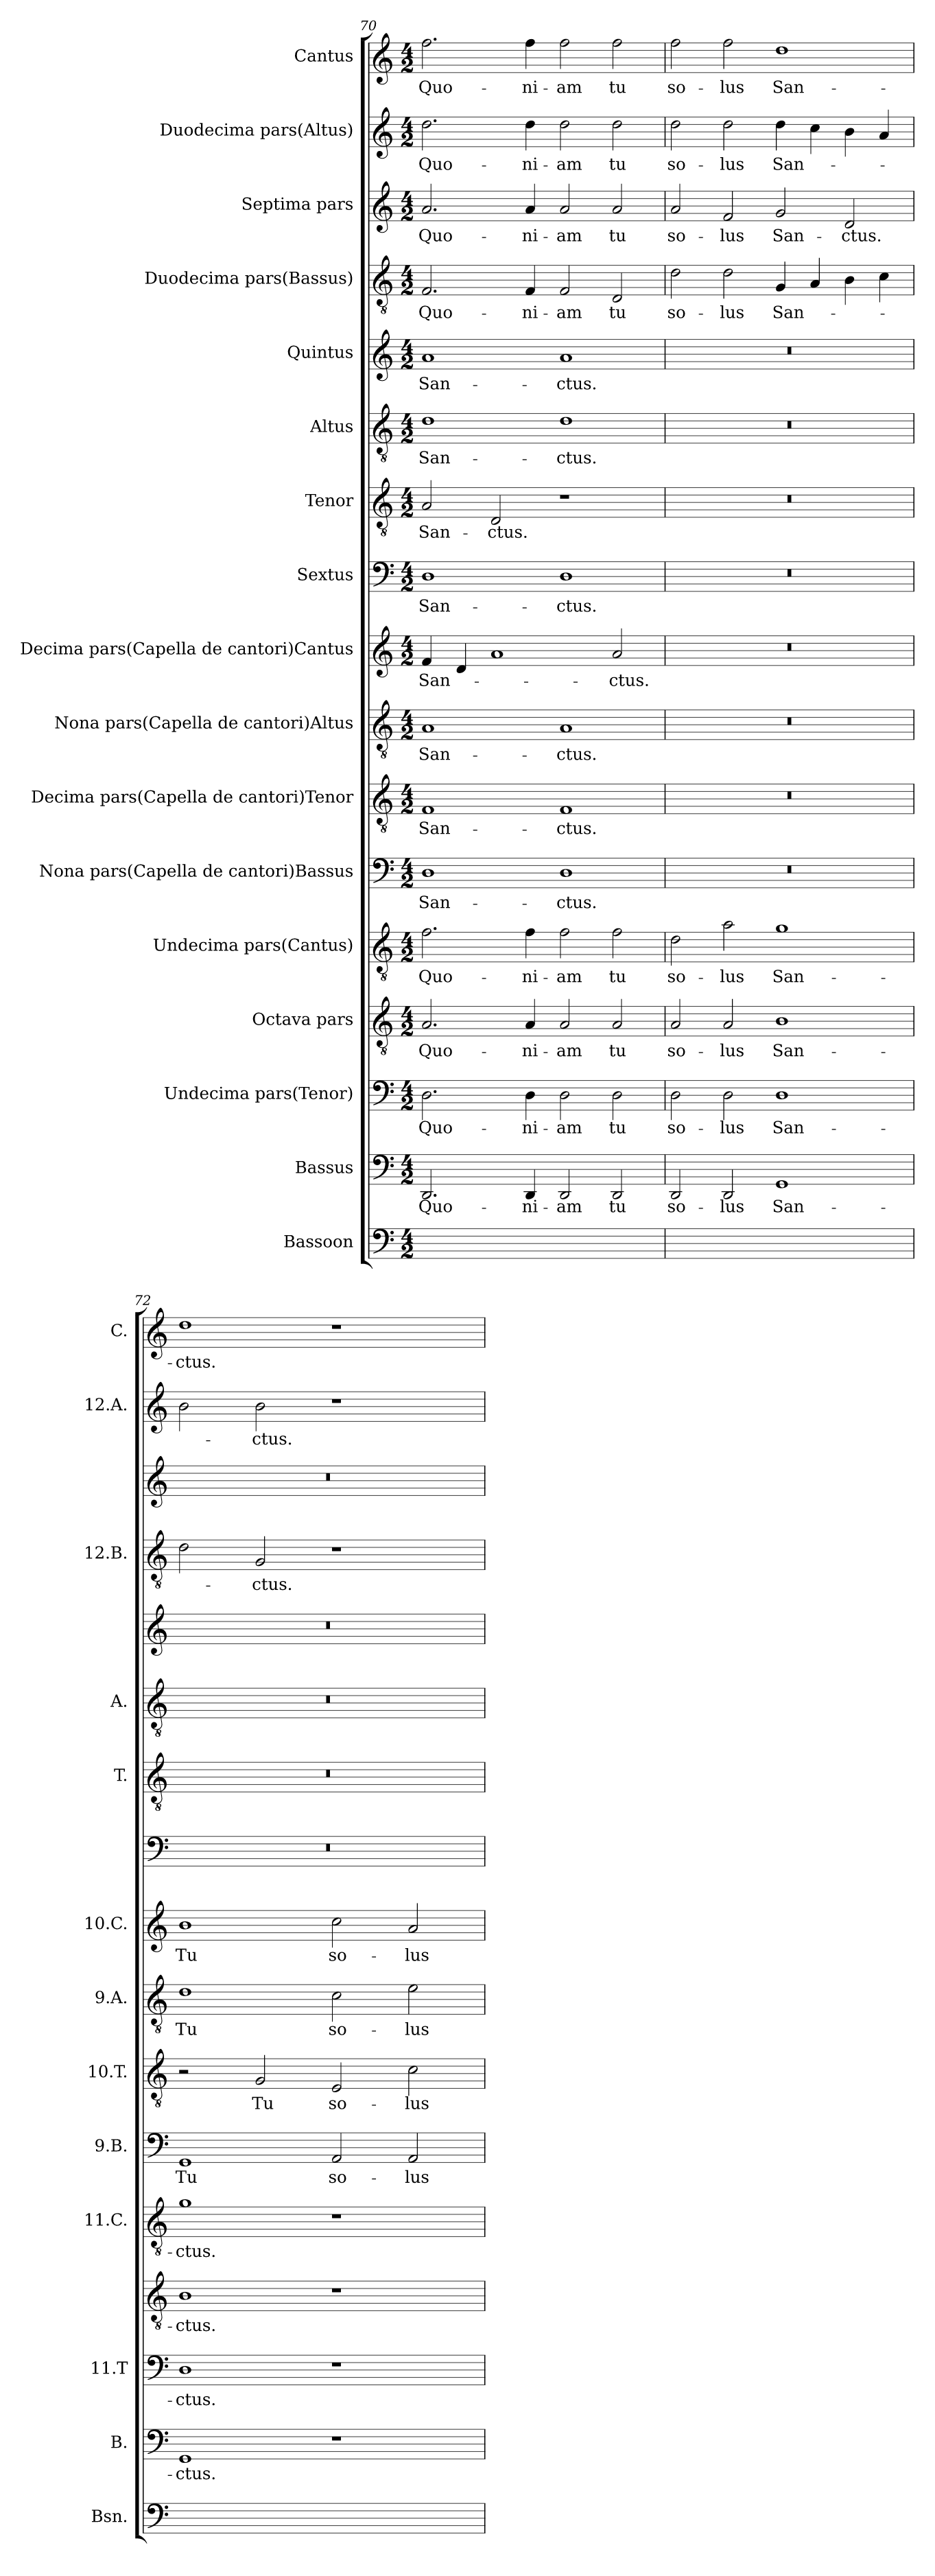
**kern	**text	**kern	**text	**kern	**text	**kern	**text	**kern	**text	**kern	**text	**kern	**text	**kern	**text	**kern	**text	**kern	**text	**kern	**text	**kern	**text	**kern	**text	**kern	**text	**kern	**text	**kern	**text	**kern	**text
*part17	*part17	*part16	*part16	*part15	*part15	*part14	*part14	*part13	*part13	*part12	*part12	*part11	*part11	*part10	*part10	*part9	*part9	*part8	*part8	*part7	*part7	*part6	*part6	*part5	*part5	*part4	*part4	*part3	*part3	*part2	*part2	*part1	*part1
*staff17	*staff17	*staff16	*staff16	*staff15	*staff15	*staff14	*staff14	*staff13	*staff13	*staff12	*staff12	*staff11	*staff11	*staff10	*staff10	*staff9	*staff9	*staff8	*staff8	*staff7	*staff7	*staff6	*staff6	*staff5	*staff5	*staff4	*staff4	*staff3	*staff3	*staff2	*staff2	*staff1	*staff1
*I"Bassoon	*	*I"Bassus	*	*I"Undecima pars(Tenor)	*	*I"Octava pars	*	*I"Undecima pars(Cantus)	*	*I"Nona pars(Capella de cantori)Bassus	*	*I"Decima pars(Capella de cantori)Tenor	*	*I"Nona pars(Capella de cantori)Altus	*	*I"Decima pars(Capella de cantori)Cantus	*	*I"Sextus	*	*I"Tenor	*	*I"Altus	*	*I"Quintus	*	*I"Duodecima pars(Bassus)	*	*I"Septima pars	*	*I"Duodecima pars(Altus)	*	*I"Cantus	*
*I'Bsn.	*	*I'B.	*	*I'11.T	*	*	*	*I'11.C.	*	*I'9.B.	*	*I'10.T.	*	*I'9.A.	*	*I'10.C.	*	*	*	*I'T.	*	*I'A.	*	*	*	*I'12.B.	*	*	*	*I'12.A.	*	*I'C.	*
*clefF4	*	*clefF4	*	*clefF4	*	*clefGv2	*	*clefGv2	*	*clefF4	*	*clefGv2	*	*clefGv2	*	*clefG2	*	*clefF4	*	*clefGv2	*	*clefGv2	*	*clefG2	*	*clefGv2	*	*clefG2	*	*clefG2	*	*clefG2	*
*	*	*	*	*	*	*ITrd7c12	*	*ITrd7c12	*	*	*	*ITrd7c12	*	*ITrd7c12	*	*	*	*	*	*ITrd7c12	*	*ITrd7c12	*	*	*	*ITrd7c12	*	*	*	*	*	*	*
*k[]	*	*k[]	*	*k[]	*	*k[]	*	*k[]	*	*k[]	*	*k[]	*	*k[]	*	*k[]	*	*k[]	*	*k[]	*	*k[]	*	*k[]	*	*k[]	*	*k[]	*	*k[]	*	*k[]	*
*a:	*	*a:	*	*a:	*	*a:	*	*a:	*	*a:	*	*a:	*	*a:	*	*a:	*	*a:	*	*a:	*	*a:	*	*a:	*	*a:	*	*a:	*	*a:	*	*a:	*
*M4/2	*	*M4/2	*	*M4/2	*	*M4/2	*	*M4/2	*	*M4/2	*	*M4/2	*	*M4/2	*	*M4/2	*	*M4/2	*	*M4/2	*	*M4/2	*	*M4/2	*	*M4/2	*	*M4/2	*	*M4/2	*	*M4/2	*
=70	=70	=70	=70	=70	=70	=70	=70	=70	=70	=70	=70	=70	=70	=70	=70	=70	=70	=70	=70	=70	=70	=70	=70	=70	=70	=70	=70	=70	=70	=70	=70	=70	=70
!	!	!	!LO:LY:b	!	!LO:LY:b	!	!LO:LY:b	!	!LO:LY:b	!	!LO:LY:b	!	!LO:LY:b	!	!LO:LY:b	!	!LO:LY:b	!	!LO:LY:b	!	!LO:LY:b	!	!LO:LY:b	!	!LO:LY:b	!	!LO:LY:b	!	!LO:LY:b	!	!LO:LY:b	!	!LO:LY:b
2.DD/yy	Quo-	2.DD/	Quo-	2.D\	Quo-	2.AA/	Quo-	2.F\	Quo-	1D	San-	1FF	San-	1AA	San-	4f/	San-	1D	San-	2AA/	San-	1D	San-	1a	San-	2.FF/	Quo-	2.a/	Quo-	2.dd\	Quo-	2.ff\	Quo-
.	.	.	.	.	.	.	.	.	.	.	.	.	.	.	.	4d/	.	.	.	.	.	.	.	.	.	.	.	.	.	.	.	.	.
!	!	!	!	!	!	!	!	!	!	!	!	!	!	!	!	!	!	!	!	!	!LO:LY:b	!	!	!	!	!	!	!	!	!	!	!	!
.	.	.	.	.	.	.	.	.	.	.	.	.	.	.	.	1a	.	.	.	2DD/	-ctus.	.	.	.	.	.	.	.	.	.	.	.	.
!	!	!	!LO:LY:b	!	!LO:LY:b	!	!LO:LY:b	!	!LO:LY:b	!	!	!	!	!	!	!	!	!	!	!	!	!	!	!	!	!	!LO:LY:b	!	!LO:LY:b	!	!LO:LY:b	!	!LO:LY:b
4DD/yy	-ni-	4DD/	-ni-	4D\	-ni-	4AA/	-ni-	4F\	-ni-	.	.	.	.	.	.	.	.	.	.	.	.	.	.	.	.	4FF/	-ni-	4a/	-ni-	4dd\	-ni-	4ff\	-ni-
!	!	!	!LO:LY:b	!	!LO:LY:b	!	!LO:LY:b	!	!LO:LY:b	!	!LO:LY:b	!	!LO:LY:b	!	!LO:LY:b	!	!	!	!LO:LY:b	!	!	!	!LO:LY:b	!	!LO:LY:b	!	!LO:LY:b	!	!LO:LY:b	!	!LO:LY:b	!	!LO:LY:b
2DD/yy	-am	2DD/	-am	2D\	-am	2AA/	-am	2F\	-am	1D	-ctus.	1FF	-ctus.	1AA	-ctus.	.	.	1D	-ctus.	1r	.	1D	-ctus.	1a	-ctus.	2FF/	-am	2a/	-am	2dd\	-am	2ff\	-am
!	!	!	!LO:LY:b	!	!LO:LY:b	!	!LO:LY:b	!	!LO:LY:b	!	!	!	!	!	!	!	!LO:LY:b	!	!	!	!	!	!	!	!	!	!LO:LY:b	!	!LO:LY:b	!	!LO:LY:b	!	!LO:LY:b
2DD/yy	tu	2DD/	tu	2D\	tu	2AA/	tu	2F\	tu	.	.	.	.	.	.	2a/	-ctus.	.	.	.	.	.	.	.	.	2DD/	tu	2a/	tu	2dd\	tu	2ff\	tu
!!LO:PB:g=z
=71	=71	=71	=71	=71	=71	=71	=71	=71	=71	=71	=71	=71	=71	=71	=71	=71	=71	=71	=71	=71	=71	=71	=71	=71	=71	=71	=71	=71	=71	=71	=71	=71	=71
!	!	!	!LO:LY:b	!	!LO:LY:b	!	!LO:LY:b	!	!LO:LY:b	!LO:N:vis=1	!	!LO:N:vis=1	!	!LO:N:vis=1	!	!LO:N:vis=1	!	!LO:N:vis=1	!	!LO:N:vis=1	!	!LO:N:vis=1	!	!LO:N:vis=1	!	!	!LO:LY:b	!	!LO:LY:b	!	!LO:LY:b	!	!LO:LY:b
2DD/yy	so-	2DD/	so-	2D\	so-	2AA/	so-	2D\	so-	0r	.	0r	.	0r	.	0r	.	0r	.	0r	.	0r	.	0r	.	2D\	so-	2a/	so-	2dd\	so-	2ff\	so-
!	!	!	!LO:LY:b	!	!LO:LY:b	!	!LO:LY:b	!	!LO:LY:b	!	!	!	!	!	!	!	!	!	!	!	!	!	!	!	!	!	!LO:LY:b	!	!LO:LY:b	!	!LO:LY:b	!	!LO:LY:b
2DD/yy	-lus	2DD/	-lus	2D\	-lus	2AA/	-lus	2A\	-lus	.	.	.	.	.	.	.	.	.	.	.	.	.	.	.	.	2D\	-lus	2f/	-lus	2dd\	-lus	2ff\	-lus
!	!	!	!LO:LY:b	!	!LO:LY:b	!	!LO:LY:b	!	!LO:LY:b	!	!	!	!	!	!	!	!	!	!	!	!	!	!	!	!	!	!LO:LY:b	!	!LO:LY:b	!	!LO:LY:b	!	!LO:LY:b
1GGyy	San-	1GG	San-	1D	San-	1BB	San-	1G	San-	.	.	.	.	.	.	.	.	.	.	.	.	.	.	.	.	4GG/	San-	2g/	San-	4dd\	San-	1dd	San-
.	.	.	.	.	.	.	.	.	.	.	.	.	.	.	.	.	.	.	.	.	.	.	.	.	.	4AA/	.	.	.	4cc\	.	.	.
!	!	!	!	!	!	!	!	!	!	!	!	!	!	!	!	!	!	!	!	!	!	!	!	!	!	!	!	!	!LO:LY:b	!	!	!	!
.	.	.	.	.	.	.	.	.	.	.	.	.	.	.	.	.	.	.	.	.	.	.	.	.	.	4BB\	.	2d/	-ctus.	4b\	.	.	.
.	.	.	.	.	.	.	.	.	.	.	.	.	.	.	.	.	.	.	.	.	.	.	.	.	.	4C\	.	.	.	4a/	.	.	.
=72	=72	=72	=72	=72	=72	=72	=72	=72	=72	=72	=72	=72	=72	=72	=72	=72	=72	=72	=72	=72	=72	=72	=72	=72	=72	=72	=72	=72	=72	=72	=72	=72	=72
!	!	!	!LO:LY:b	!	!LO:LY:b	!	!LO:LY:b	!	!LO:LY:b	!	!LO:LY:b	!	!	!	!LO:LY:b	!	!LO:LY:b	!LO:N:vis=1	!	!LO:N:vis=1	!	!LO:N:vis=1	!	!LO:N:vis=1	!	!	!	!LO:N:vis=1	!	!	!	!	!LO:LY:b
1GGyy	-ctus.	1GG	-ctus.	1D	-ctus.	1BB	-ctus.	1G	-ctus.	1GG	Tu	2r	.	1D	Tu	1b	Tu	0r	.	0r	.	0r	.	0r	.	2D\	.	0r	.	2b\	.	1dd	-ctus.
!	!	!	!	!	!	!	!	!	!	!	!	!	!LO:LY:b	!	!	!	!	!	!	!	!	!	!	!	!	!	!LO:LY:b	!	!	!	!LO:LY:b	!	!
.	.	.	.	.	.	.	.	.	.	.	.	2GG/	Tu	.	.	.	.	.	.	.	.	.	.	.	.	2GG/	-ctus.	.	.	2b\	-ctus.	.	.
!	!	!	!	!	!	!	!	!	!	!	!LO:LY:b	!	!LO:LY:b	!	!LO:LY:b	!	!LO:LY:b	!	!	!	!	!	!	!	!	!	!	!	!	!	!	!	!
1ryy	.	1r	.	1r	.	1r	.	1r	.	2AA/	so-	2EE/	so-	2C\	so-	2cc\	so-	.	.	.	.	.	.	.	.	1r	.	.	.	1r	.	1r	.
!	!	!	!	!	!	!	!	!	!	!	!LO:LY:b	!	!LO:LY:b	!	!LO:LY:b	!	!LO:LY:b	!	!	!	!	!	!	!	!	!	!	!	!	!	!	!	!
.	.	.	.	.	.	.	.	.	.	2AA/	-lus	2C\	-lus	2E\	-lus	2a/	-lus	.	.	.	.	.	.	.	.	.	.	.	.	.	.	.	.
=	=	=	=	=	=	=	=	=	=	=	=	=	=	=	=	=	=	=	=	=	=	=	=	=	=	=	=	=	=	=	=	=	=
*-	*-	*-	*-	*-	*-	*-	*-	*-	*-	*-	*-	*-	*-	*-	*-	*-	*-	*-	*-	*-	*-	*-	*-	*-	*-	*-	*-	*-	*-	*-	*-	*-	*-
